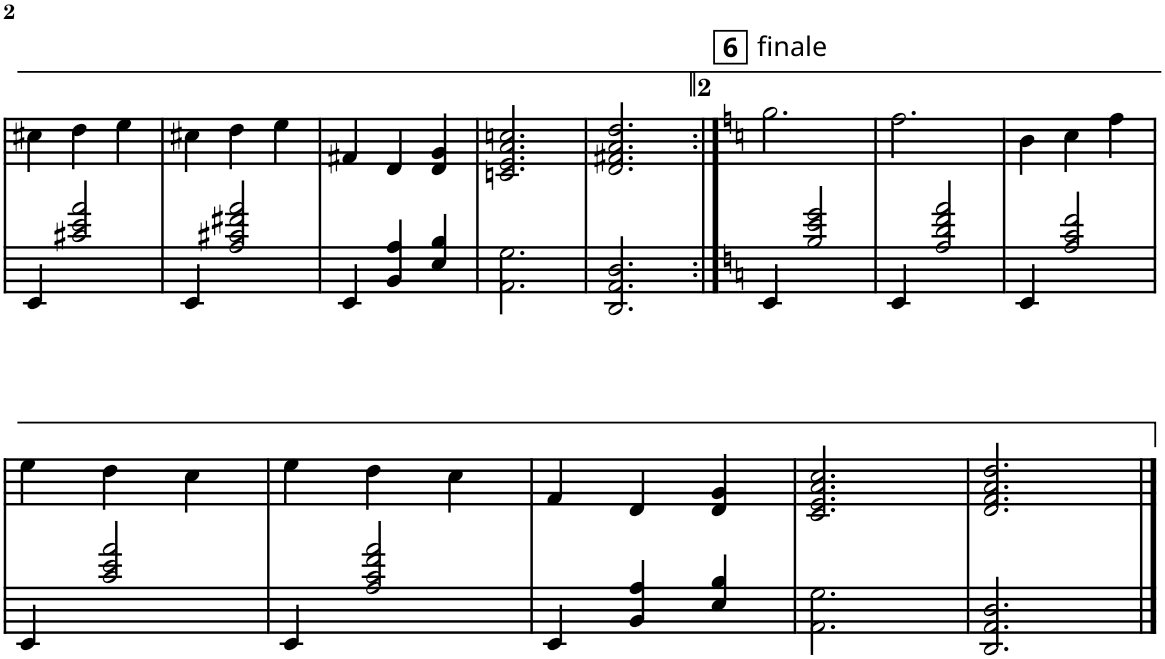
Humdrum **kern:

**kern	**kern
*part1	*part1
*staff2	*staff1
*I"Piano	*
*I'Pno	*
!!LO:PB:g=z
*clefF4	*clefG2
*k[f#c#]	*k[f#c#]
*M3/4	*M3/4
=35	=35
4EE/	4cc#X\
2c#X/ 2e/ 2a/	4dd\
.	4ee\
=36	=36
4EE/	4cc#X\
2A/ 2c#X/ 2f#X/ 2a/	4dd\
.	4ee\
=37	=37
4EE/	4f#X/
4BB/ 4A/	4d/
4E/ 4B/	4d/ 4g/
=38	=38
2.AA\ 2.G\	2.cn/ 2.e/ 2.a/ 2.ccn/
=39	=39
2.DD/ 2.AA/ 2.D/	2.d/ 2.f#X/ 2.a/ 2.dd/
!!LO:REH:place=s1:a:cj:enc=none:t=finale
!!LO:REH:place=s1:a:B:cj:t=6
=40:|!	=40:|!
*k[]	*k[]
4EE/	2.gg\
2B/ 2e/ 2g/	.
=41	=41
4EE/	2.ff\
2A/ 2d/ 2f/ 2a/	.
=42	=42
4EE/	4b\
2A/ 2c/ 2f/	4cc\
.	4ff\
!!LO:LB:g=z
=43	=43
4EE/	4ee\
2c/ 2e/ 2a/	4dd\
.	4cc\
=44	=44
4EE/	4ee\
2A/ 2c/ 2f/ 2a/	4dd\
.	4cc\
=45	=45
4EE/	4f/
4BB/ 4A/	4d/
4E/ 4B/	4d/ 4g/
=46	=46
2.AA\ 2.G\	2.c/ 2.e/ 2.a/ 2.cc/
=47	=47
2.DD/ 2.AA/ 2.D/	2.d/ 2.f/ 2.a/ 2.dd/
==	==
*-	*-
